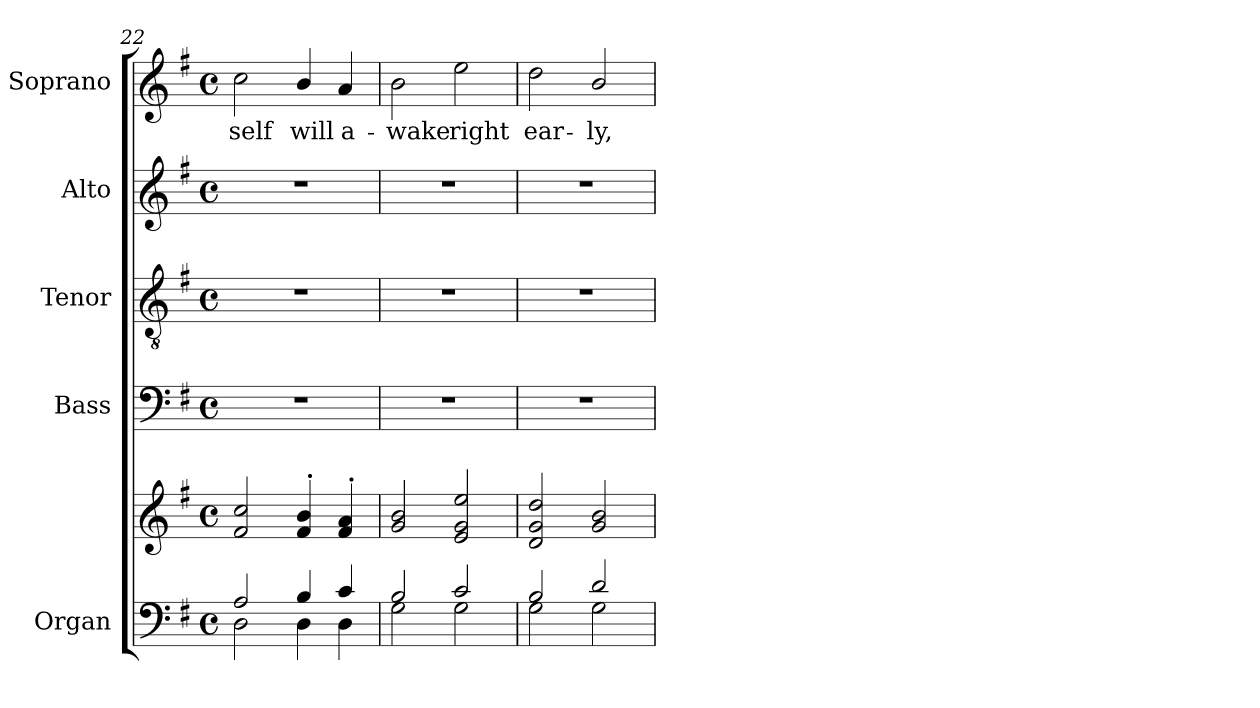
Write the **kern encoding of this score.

**kern	**kern	**kern	**kern	**kern	**kern	**text
*part5	*part5	*part4	*part3	*part2	*part1	*part1
*staff6	*staff5	*staff4	*staff3	*staff2	*staff1	*staff1
*I"Organ	*	*I"Bass	*I"Tenor	*I"Alto	*I"Soprano	*
*	*	*I'B	*I'T	*I'A	*I'S	*
*clefF4	*clefG2	*clefF4	*clefGv2	*clefG2	*clefG2	*
*k[f#]	*k[f#]	*k[f#]	*k[f#]	*k[f#]	*k[f#]	*
*G:	*G:	*G:	*G:	*G:	*G:	*
*M4/4	*M4/4	*M4/4	*M4/4	*M4/4	*M4/4	*
*met(c)	*met(c)	*met(c)	*met(c)	*met(c)	*met(c)	*
=22	=22	=22	=22	=22	=22	=22
*^	*^	*	*	*	*	*
!	!	!	!	!	!	!	!	!LO:LY:b
2A/	2D\	2f#/ 2cc/	1ryy	1r	1r	1r	2cc	-self
!	!	!	!	!	!	!	!	!LO:LY:b
4B/	4D\	4f#/' 4b/'	.	.	.	.	4b/	will
!	!	!	!	!	!	!	!	!LO:LY:b
4c/	4D\	4f#/' 4a/'	.	.	.	.	4a	a-
=23	=23	=23	=23	=23	=23	=23	=23	=23
!	!	!	!	!	!	!	!	!LO:LY:b
2B/	2G\	2g/ 2b/	1ryy	1r	1r	1r	2b	-wake
!	!	!	!	!	!	!	!	!LO:LY:b
2c/	2G\	2e/ 2g/ 2ee/	.	.	.	.	2ee	right
=24	=24	=24	=24	=24	=24	=24	=24	=24
!	!	!	!	!	!	!	!	!LO:LY:b
2B/	2G\	2d/ 2g/ 2dd/	1ryy	1r	1r	1r	2dd	ear-
!	!	!	!	!	!	!	!	!LO:LY:b
2d/	2G\	2g/ 2b/	.	.	.	.	2b/	-ly,
*v	*v	*	*	*	*	*	*	*
*	*v	*v	*	*	*	*	*
=	=	=	=	=	=	=
*-	*-	*-	*-	*-	*-	*-
